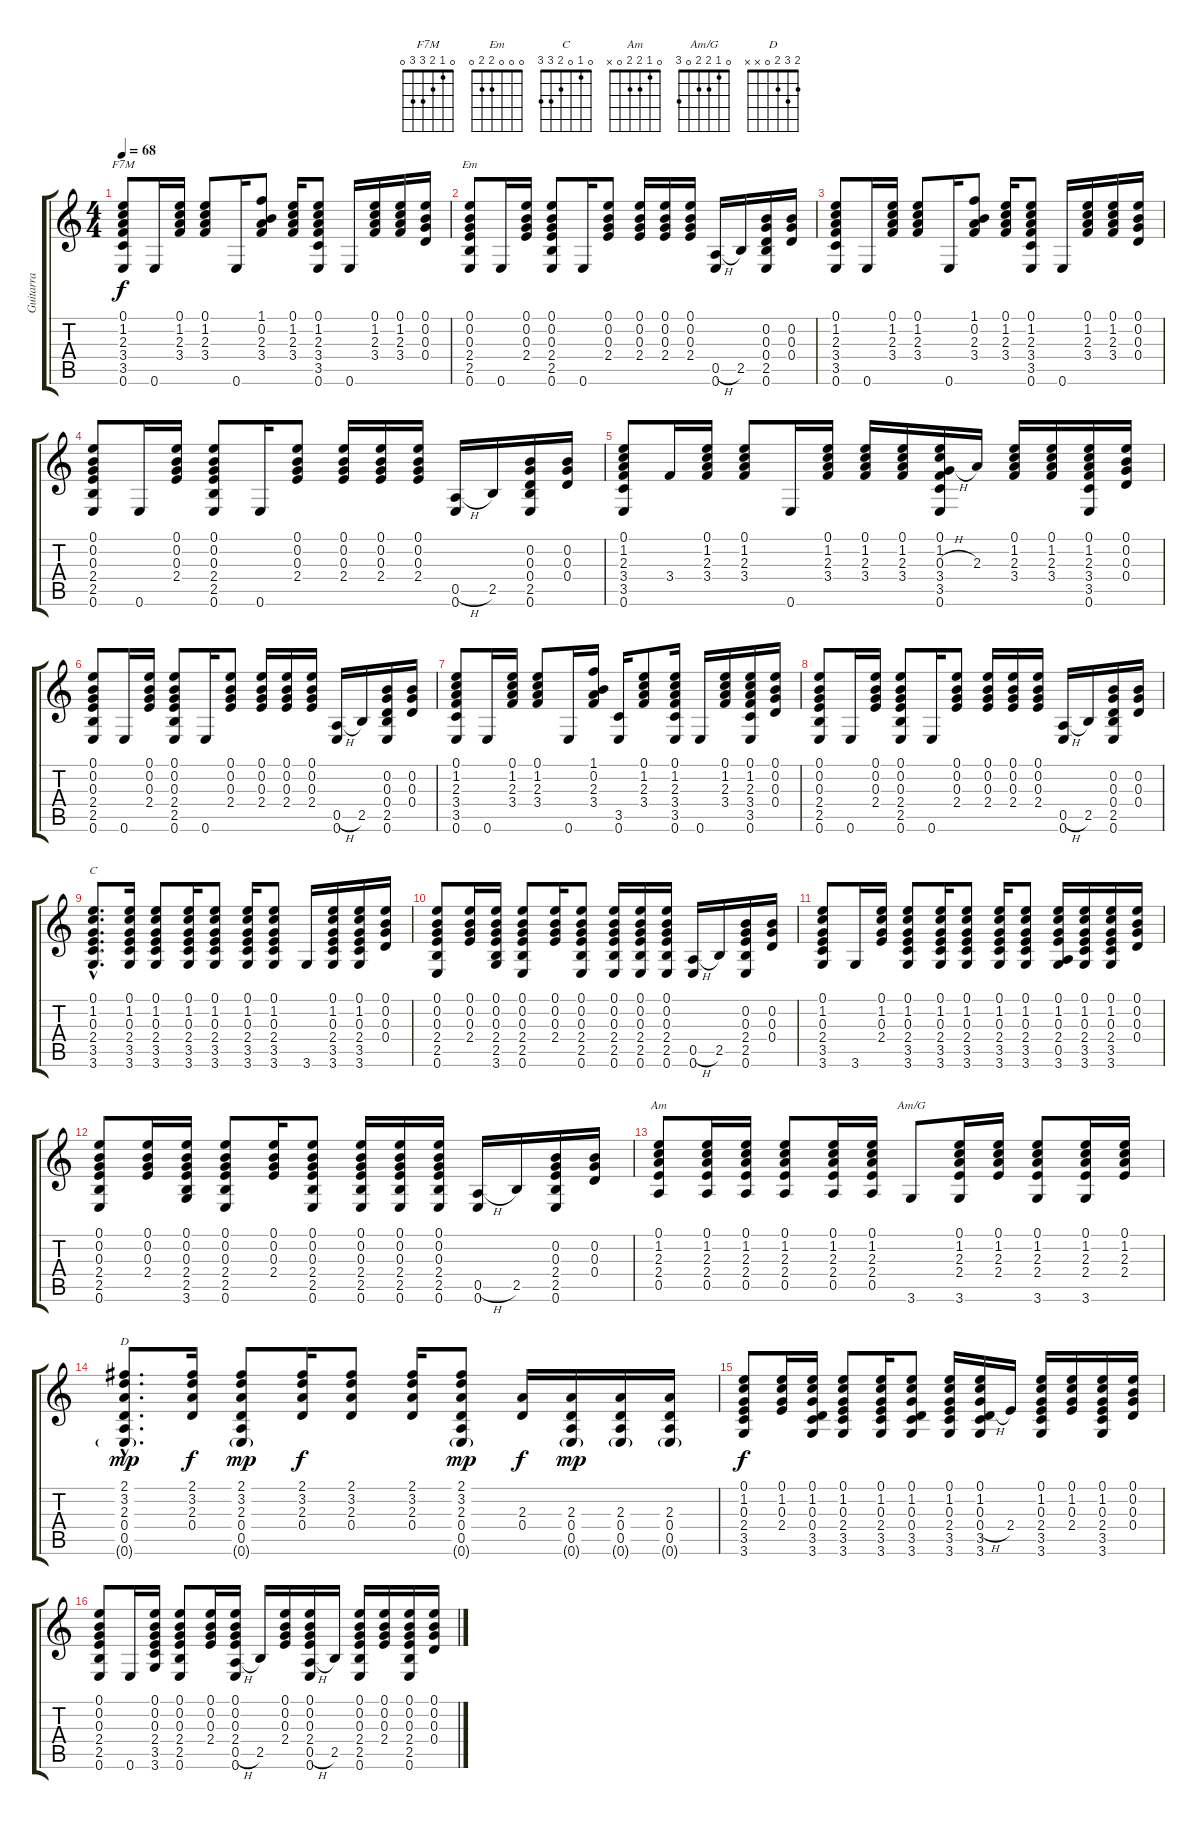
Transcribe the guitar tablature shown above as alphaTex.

\track ("Guitarra" "Guitarra") {instrument acousticguitarnylon}
\staff {score tabs}
\tuning (E4 B3 G3 D3 A2 E2) {hide}
\chord ("F7M" 0 1 2 3 3 0)
\chord ("Em" 0 0 0 2 2 0)
\chord ("C" 0 1 0 2 3 3)
\chord ("Am" 0 1 2 2 0 x)
\chord ("Am/G" 0 1 2 2 0 3)
\chord ("D" 2 3 2 0 x x)
\ts (4 4)
\tempo 68
\clef g2
\ks c
(0.1 1.2 2.3 3.4 3.5 0.6).8{ch "F7M" dy f instrument acousticguitarnylon} 0.6.16 (0.1 1.2 2.3 3.4).16 (0.1 1.2 2.3 3.4).8 0.6.16 (1.1 0.2 2.3 3.4).8 (0.1 1.2 2.3 3.4).16 (0.1 1.2 2.3 3.4 3.5 0.6).8 0.6.16 (0.1 1.2 2.3 3.4).16 (0.1 1.2 2.3 3.4).16 (0.1 0.2 0.3 0.4).16 |
(0.1 0.2 0.3 2.4 2.5 0.6).8{ch "Em"} 0.6.16 (0.1 0.2 0.3 2.4).16 (0.1 0.2 0.3 2.4 2.5 0.6).8 0.6.16 (0.1 0.2 0.3 2.4).8 (0.1 0.2 0.3 2.4).16 (0.1 0.2 0.3 2.4).16 (0.1 0.2 0.3 2.4).16 (0.5{h} 0.6).16 2.5.16 (0.2 0.3 0.4 2.5 0.6).16 (0.2 0.3 0.4).16 |
(0.1 1.2 2.3 3.4 3.5 0.6).8 0.6.16 (0.1 1.2 2.3 3.4).16 (0.1 1.2 2.3 3.4).8 0.6.16 (1.1 0.2 2.3 3.4).8 (0.1 1.2 2.3 3.4).16 (0.1 1.2 2.3 3.4 3.5 0.6).8 0.6.16 (0.1 1.2 2.3 3.4).16 (0.1 1.2 2.3 3.4).16 (0.1 0.2 0.3 0.4).16 |
(0.1 0.2 0.3 2.4 2.5 0.6).8 0.6.16 (0.1 0.2 0.3 2.4).16 (0.1 0.2 0.3 2.4 2.5 0.6).8 0.6.16 (0.1 0.2 0.3 2.4).8 (0.1 0.2 0.3 2.4).16 (0.1 0.2 0.3 2.4).16 (0.1 0.2 0.3 2.4).16 (0.5{h} 0.6).16 2.5.16 (0.2 0.3 0.4 2.5 0.6).16 (0.2 0.3 0.4).16 |
(0.1 1.2 2.3 3.4 3.5 0.6).8 3.4.16 (0.1 1.2 2.3 3.4).16 (0.1 1.2 2.3 3.4).8 0.6.16 (0.1 1.2 2.3 3.4).16 (0.1 1.2 2.3 3.4).16 (0.1 1.2 2.3 3.4).16 (0.1 1.2 0.3{h} 3.4 3.5 0.6).16 2.3.16 (0.1 1.2 2.3 3.4).16 (0.1 1.2 2.3 3.4).16 (0.1 1.2 2.3 3.4 3.5 0.6).16 (0.1 0.2 0.3 0.4).16 |
(0.1 0.2 0.3 2.4 2.5 0.6).8 0.6.16 (0.1 0.2 0.3 2.4).16 (0.1 0.2 0.3 2.4 2.5 0.6).8 0.6.16 (0.1 0.2 0.3 2.4).8 (0.1 0.2 0.3 2.4).16 (0.1 0.2 0.3 2.4).16 (0.1 0.2 0.3 2.4).16 (0.5{h} 0.6).16 2.5.16 (0.2 0.3 0.4 2.5 0.6).16 (0.2 0.3 0.4).16 |
(0.1 1.2 2.3 3.4 3.5 0.6).8 0.6.16 (0.1 1.2 2.3 3.4).16 (0.1 1.2 2.3 3.4).8 0.6.16 (1.1 0.2 2.3 3.4).16 (3.5 0.6).16 (0.1 1.2 2.3 3.4).8 (0.1 1.2 2.3 3.4 3.5 0.6).16 0.6.16 (0.1 1.2 2.3 3.4).16 (0.1 1.2 2.3 3.4 3.5 0.6).16 (0.1 0.2 0.3 0.4).16 |
(0.1 0.2 0.3 2.4 2.5 0.6).8 0.6.16 (0.1 0.2 0.3 2.4).16 (0.1 0.2 0.3 2.4 2.5 0.6).8 0.6.16 (0.1 0.2 0.3 2.4).8 (0.1 0.2 0.3 2.4).16 (0.1 0.2 0.3 2.4).16 (0.1 0.2 0.3 2.4).16 (0.5{h} 0.6).16 2.5.16 (0.2 0.3 0.4 2.5 0.6).16 (0.2 0.3 0.4).16 |
(0.1{hac} 1.2{hac} 0.3{hac} 2.4{hac} 3.5{hac} 3.6{hac}).8{d ch "C"} (0.1 1.2 0.3 2.4 3.5 3.6).16 (0.1 1.2 0.3 2.4 3.5 3.6).8 (0.1 1.2 0.3 2.4 3.5 3.6).16 (0.1 1.2 0.3 2.4 3.5 3.6).8 (0.1 1.2 0.3 2.4 3.5 3.6).16 (0.1 1.2 0.3 2.4 3.5 3.6).8 3.6.16 (0.1 1.2 0.3 2.4 3.5 3.6).16 (0.1 1.2 0.3 2.4 3.5 3.6).16 (0.1 0.2 0.3 0.4).16 |
(0.1 0.2 0.3 2.4 2.5 0.6).8 (0.1 0.2 0.3 2.4).16 (0.1 0.2 0.3 2.4 2.5 3.6).16 (0.1 0.2 0.3 2.4 2.5 0.6).8 (0.1 0.2 0.3 2.4).16 (0.1 0.2 0.3 2.4 2.5 0.6).8 (0.1 0.2 0.3 2.4 2.5 0.6).16 (0.1 0.2 0.3 2.4 2.5 0.6).16 (0.1 0.2 0.3 2.4 2.5 0.6).16 (0.5{h} 0.6).16 2.5.16 (0.2 0.3 2.4 2.5 0.6).16 (0.2 0.3 0.4).16 |
(0.1 1.2 0.3 2.4 3.5 3.6).8 3.6.16 (0.1 1.2 0.3 2.4).16 (0.1 1.2 0.3 2.4 3.5 3.6).8 (0.1 1.2 0.3 2.4 3.5 3.6).16 (0.1 1.2 0.3 2.4 3.5 3.6).8 (0.1 1.2 0.3 2.4 3.5 3.6).16 (0.1 1.2 0.3 2.4 3.5 3.6).8 (0.1 1.2 0.3 2.4 0.5 3.6).16 (0.1 1.2 0.3 2.4 3.5 3.6).16 (0.1 1.2 0.3 2.4 3.5 3.6).16 (0.1 0.2 0.3 0.4).16 |
(0.1 0.2 0.3 2.4 2.5 0.6).8 (0.1 0.2 0.3 2.4).16 (0.1 0.2 0.3 2.4 2.5 3.6).16 (0.1 0.2 0.3 2.4 2.5 0.6).8 (0.1 0.2 0.3 2.4).16 (0.1 0.2 0.3 2.4 2.5 0.6).8 (0.1 0.2 0.3 2.4 2.5 0.6).16 (0.1 0.2 0.3 2.4 2.5 0.6).16 (0.1 0.2 0.3 2.4 2.5 0.6).16 (0.5{h} 0.6).16 2.5.16 (0.2 0.3 2.4 2.5 0.6).16 (0.2 0.3 0.4).16 |
(0.1 1.2 2.3 2.4 0.5).8{ch "Am"} (0.1 1.2 2.3 2.4 0.5).16 (0.1 1.2 2.3 2.4 0.5).16 (0.1 1.2 2.3 2.4 0.5).8 (0.1 1.2 2.3 2.4 0.5).16 (0.1 1.2 2.3 2.4 0.5).16 3.6.8{ch "Am/G"} (0.1 1.2 2.3 2.4 3.6).16 (0.1 1.2 2.3 2.4).16 (0.1 1.2 2.3 2.4 3.6).8 (0.1 1.2 2.3 2.4 3.6).16 (0.1 1.2 2.3 2.4).16 |
(2.1{hac} 3.2{hac} 2.3{hac} 0.4{hac} 0.5{hac} 0.6{g hac}).8{d ch "D" dy mp} (2.1 3.2 2.3 0.4).16{dy f} (2.1 3.2 2.3 0.4 0.5 0.6{g}).8{dy mp} (2.1 3.2 2.3 0.4).16{dy f} (2.1 3.2 2.3 0.4).8 (2.1 3.2 2.3 0.4).16 (2.1 3.2 2.3 0.4 0.5 0.6{g}).8{dy mp} (2.3 0.4).16{dy f} (2.3 0.4 0.5 0.6{g}).16{dy mp} (2.3 0.4 0.5 0.6{g}).16 (2.3 0.4 0.5 0.6{g}).16 |
(0.1 1.2 0.3 2.4 3.5 3.6).8{dy f} (0.1 1.2 0.3 2.4).16 (0.1 1.2 0.3 0.4 3.5 3.6).16 (0.1 1.2 0.3 2.4 3.5 3.6).8 (0.1 1.2 0.3 2.4 3.5 3.6).16 (0.1 1.2 0.3 0.4 3.5 3.6).8 (0.1 1.2 0.3 2.4 3.5 3.6).16 (0.1 1.2 0.3 0.4{h} 3.5 3.6).16 2.4.16 (0.1 1.2 0.3 2.4 3.5 3.6).16 (0.1 1.2 0.3 2.4).16 (0.1 1.2 0.3 2.4 3.5 3.6).16 (0.1 0.2 0.3 0.4).16 |
(0.1 0.2 0.3 2.4 2.5 0.6).8 0.6.16 (0.1 0.2 0.3 2.4 3.5 3.6).16 (0.1 0.2 0.3 2.4 2.5 0.6).8 (0.1 0.2 0.3 2.4).16 (0.1 0.2 0.3 2.4 0.5{h} 0.6).16 2.5.16 (0.1 0.2 0.3 2.4).16 (0.1 0.2 0.3 2.4 0.5{h} 0.6).16 2.5.16 (0.1 0.2 0.3 2.4 2.5 0.6).16 (0.1 0.2 0.3 2.4).16 (0.1 0.2 0.3 2.4 2.5 0.6).16 (0.1 0.2 0.3 0.4).16
